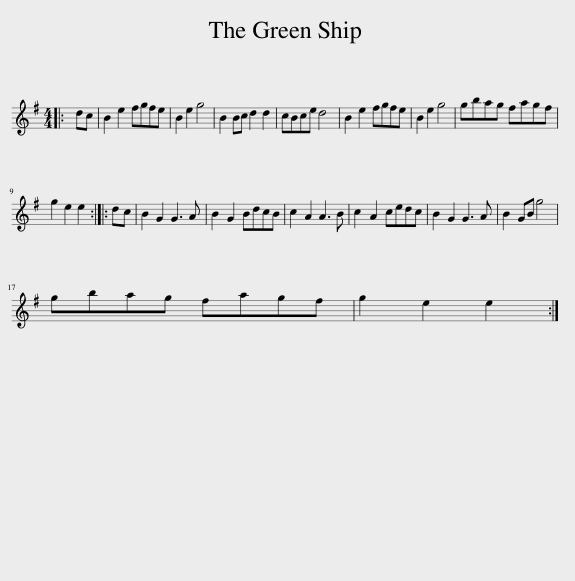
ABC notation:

X:1
L:1/8
M:4/4
I:linebreak $
K:Emin
V:1 treble
V:1
|: dc | B2 e2 fgfe | B2 e2 g4 | B2 Bc d2 d2 | cBce d4 | %5
 B2 e2 fgfe | B2 e2 g4 | gbag fagf |$ g2 e2 e2 :: dc | %10
 B2 G2 G3 A | B2 G2 BdcB | c2 A2 A3 B | c2 A2 cedc | B2 G2 G3 A | %15
 B2 GB g4 |$ gbag fagf | g2 e2 e2 :| %18
